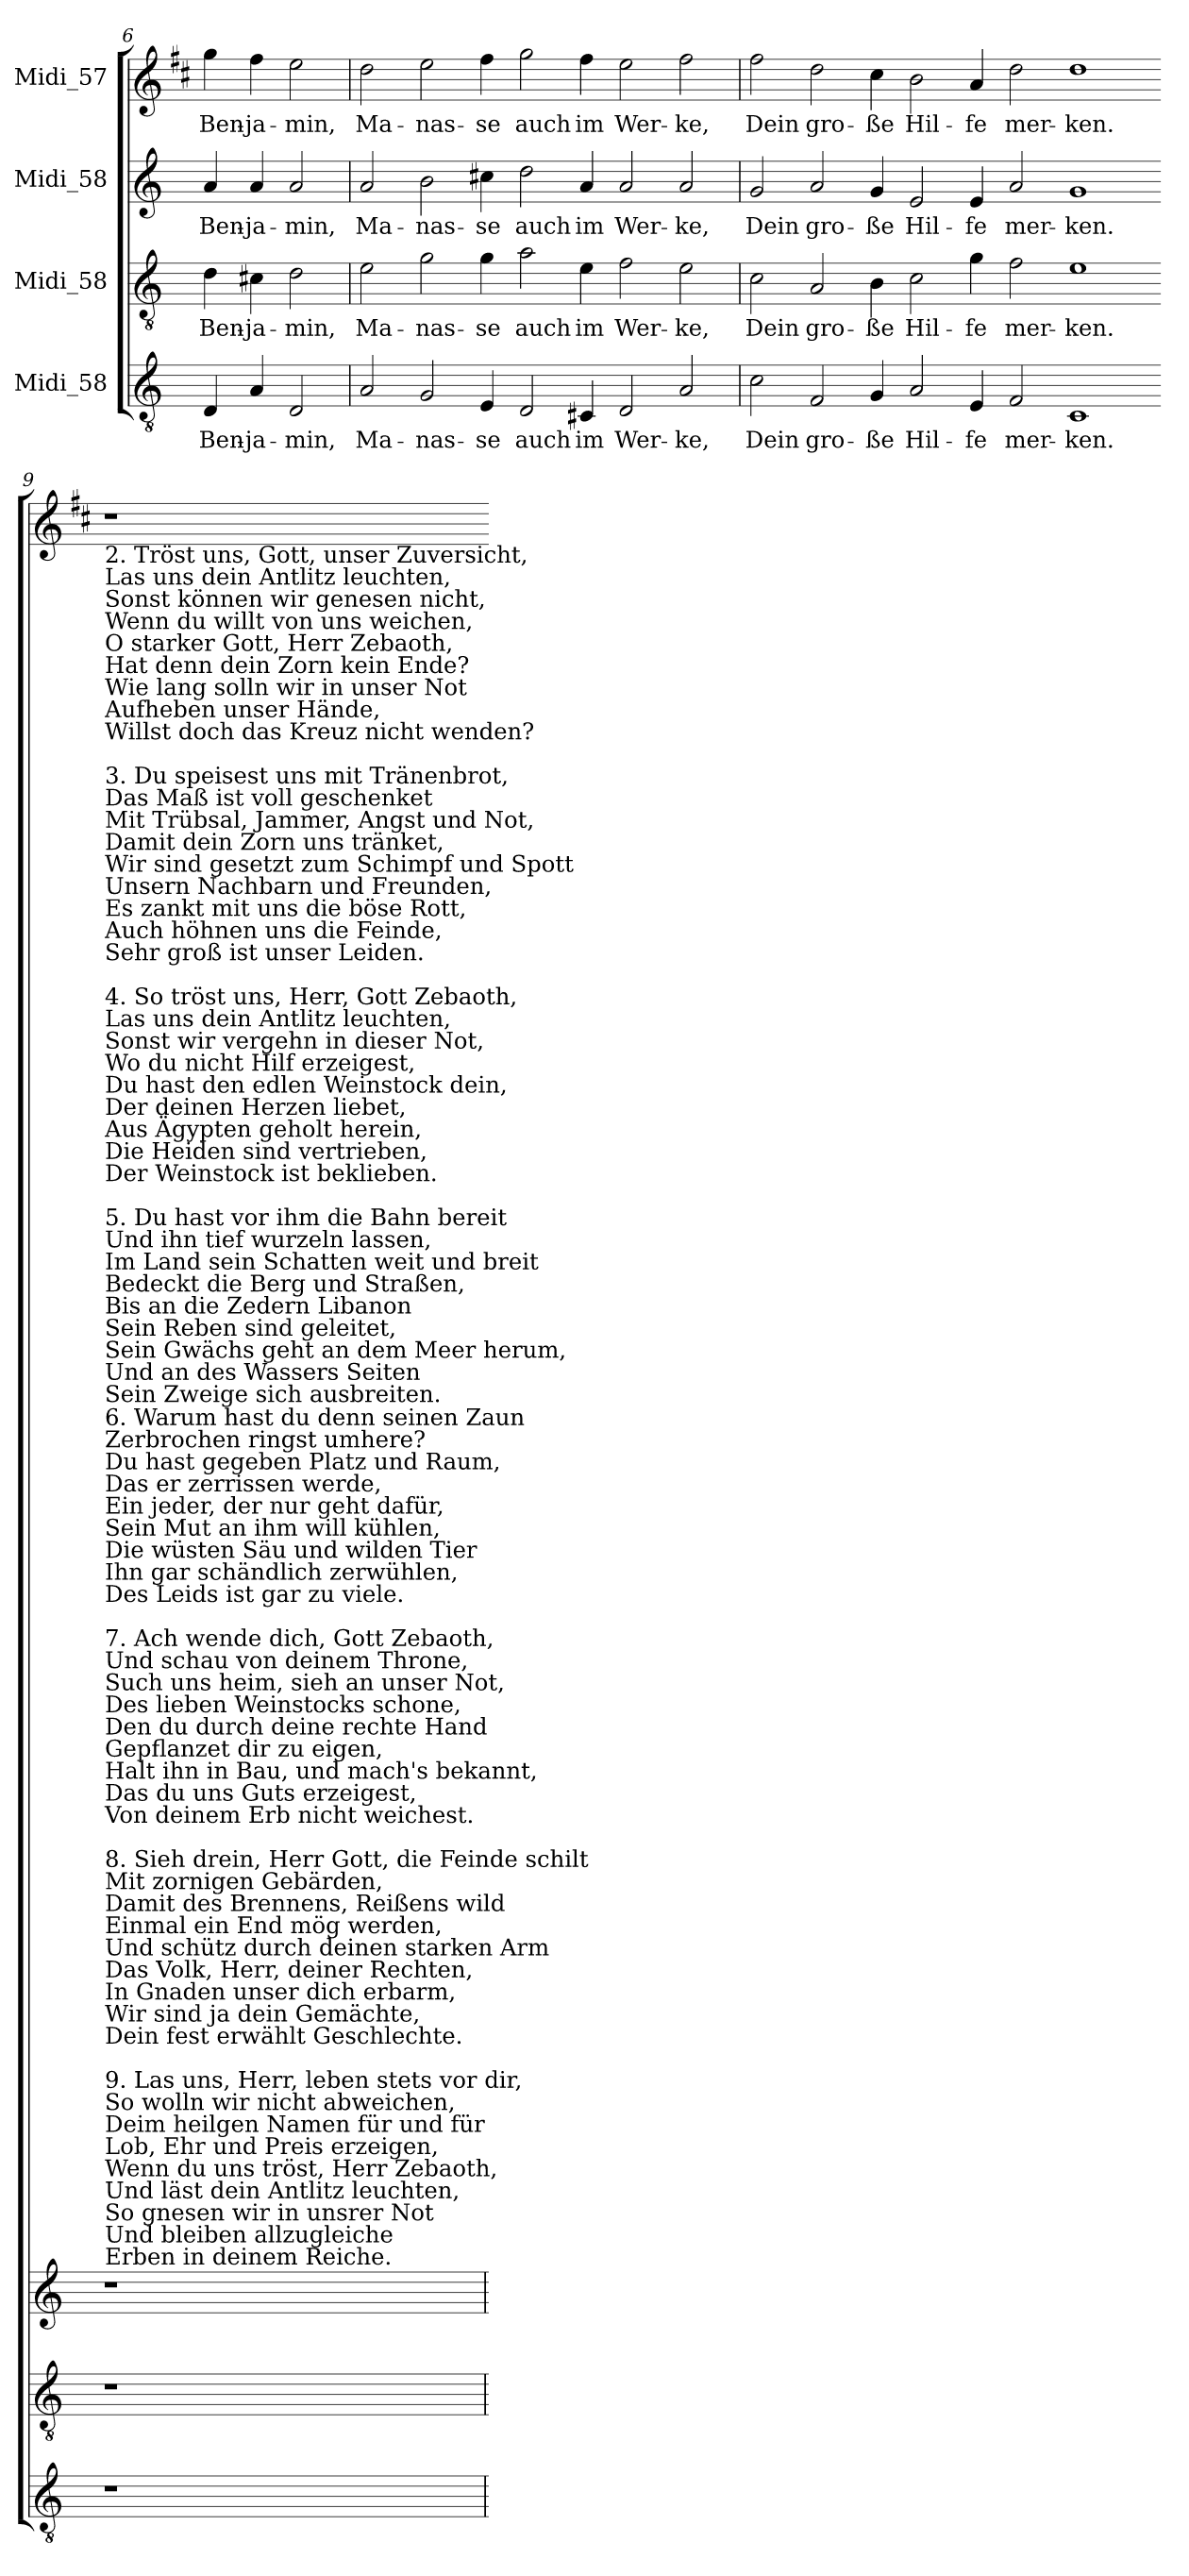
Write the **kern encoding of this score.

**kern	**text	**kern	**text	**kern	**text	**kern	**text
*part4	*part4	*part3	*part3	*part2	*part2	*part1	*part1
*staff4	*staff4	*staff3	*staff3	*staff2	*staff2	*staff1	*staff1
*I"Midi_58	*	*I"Midi_58	*	*I"Midi_58	*	*I"Midi_57	*
!!LO:LB:g=z
*clefGv2	*	*clefGv2	*	*clefG2	*	*clefG2	*
*	*	*	*	*	*	*ITrd1c2	*
*k[]	*	*k[]	*	*k[]	*	*k[]	*
*C:	*	*C:	*	*C:	*	*C:	*
=6	=6	=6	=6	=6	=6	=6	=6
!	!LO:LY:b	!	!LO:LY:b	!	!LO:LY:b	!	!LO:LY:b
4D	Ben-	4d	Ben-	4a	Ben-	4ff	Ben-
!	!LO:LY:b	!	!LO:LY:b	!	!LO:LY:b	!	!LO:LY:b
4A	-ja-	4c#X	-ja-	4a	-ja-	4ee	-ja-
!	!LO:LY:b	!	!LO:LY:b	!	!LO:LY:b	!	!LO:LY:b
2D	-min,	2d	-min,	2a	-min,	2dd	-min,
=7	=7	=7	=7	=7	=7	=7	=7
!	!LO:LY:b	!	!LO:LY:b	!	!LO:LY:b	!	!LO:LY:b
2A	Ma-	2e	Ma-	2a	Ma-	2cc	Ma-
!	!LO:LY:b	!	!LO:LY:b	!	!LO:LY:b	!	!LO:LY:b
2G	-nas-	2g	-nas-	2b	-nas-	2dd	-nas-
!	!LO:LY:b	!	!LO:LY:b	!	!LO:LY:b	!	!LO:LY:b
4E	-se	4g	-se	4cc#X	-se	4ee	-se
!	!LO:LY:b	!	!LO:LY:b	!	!LO:LY:b	!	!LO:LY:b
2D	auch	2a	auch	2dd	auch	2ff	auch
!	!LO:LY:b	!	!LO:LY:b	!	!LO:LY:b	!	!LO:LY:b
4C#X	im	4e	im	4a	im	4ee	im
!	!LO:LY:b	!	!LO:LY:b	!	!LO:LY:b	!	!LO:LY:b
2D	Wer-	2f	Wer-	2a	Wer-	2dd	Wer-
!	!LO:LY:b	!	!LO:LY:b	!	!LO:LY:b	!	!LO:LY:b
2A	-ke,	2e	-ke,	2a	-ke,	2ee	-ke,
=8	=8	=8	=8	=8	=8	=8	=8
!	!LO:LY:b	!	!LO:LY:b	!	!LO:LY:b	!	!LO:LY:b
2c	Dein	2c	Dein	2g	Dein	2ee	Dein
!	!LO:LY:b	!	!LO:LY:b	!	!LO:LY:b	!	!LO:LY:b
2F	gro-	2A	gro-	2a	gro-	2cc	gro-
!	!LO:LY:b	!	!LO:LY:b	!	!LO:LY:b	!	!LO:LY:b
4G	-ße	4B	-ße	4g	-ße	4b	-ße
!	!LO:LY:b	!	!LO:LY:b	!	!LO:LY:b	!	!LO:LY:b
2A	Hil-	2c	Hil-	2e	Hil-	2a	Hil-
!	!LO:LY:b	!	!LO:LY:b	!	!LO:LY:b	!	!LO:LY:b
4E	-fe	4g	-fe	4e	-fe	4g	-fe
!	!LO:LY:b	!	!LO:LY:b	!	!LO:LY:b	!	!LO:LY:b
2F	mer-	2f	mer-	2a	mer-	2cc	mer-
!	!LO:LY:b	!	!LO:LY:b	!	!LO:LY:b	!	!LO:LY:b
1C	-ken.	1e	-ken.	1g	-ken.	1cc	-ken.
!!LO:LB:g=z
=9-	=9-	=9-	=9-	=9-	=9-	=9-	=9-
!	!	!	!	!	!	!LO:TX:b:t=2. Tröst uns, Gott, unser Zuversicht,\nLas uns dein Antlitz leuchten,\nSonst können wir genesen nicht,\nWenn du willt von uns weichen,\nO starker Gott, Herr Zebaoth,\nHat denn dein Zorn kein Ende?\nWie lang solln wir in unser Not\nAufheben unser Hände,\nWillst doch das Kreuz nicht wenden?\n\n3. Du speisest uns mit Tränenbrot,\nDas Maß ist voll geschenket\nMit Trübsal, Jammer, Angst und Not,\nDamit dein Zorn uns tränket,\nWir sind gesetzt zum Schimpf und Spott\nUnsern Nachbarn und Freunden,\nEs zankt mit uns die böse Rott,\nAuch höhnen uns die Feinde,\nSehr groß ist unser Leiden.\n\n4. So tröst uns, Herr, Gott Zebaoth,\nLas uns dein Antlitz leuchten,\nSonst wir vergehn in dieser Not,\nWo du nicht Hilf erzeigest,\nDu hast den edlen Weinstock dein,\nDer deinen Herzen liebet,\nAus Ägypten geholt herein,\nDie Heiden sind vertrieben,\nDer Weinstock ist beklieben.\n\n5. Du hast vor ihm die Bahn bereit\nUnd ihn tief wurzeln lassen,\nIm Land sein Schatten weit und breit\nBedeckt die Berg und Straßen,\nBis an die Zedern Libanon\nSein Reben sind geleitet,\nSein Gwächs geht an dem Meer herum,\nUnd an des Wassers Seiten\nSein Zweige sich ausbreiten.	!
!	!	!	!	!	!	!LO:TX:b:t=6. Warum hast du denn seinen Zaun\nZerbrochen ringst umhere?\nDu hast gegeben Platz und Raum,\nDas er zerrissen werde,\nEin jeder, der nur geht dafür,\nSein Mut an ihm will kühlen,\nDie wüsten Säu und wilden Tier\nIhn gar schändlich zerwühlen,\nDes Leids ist gar zu viele.\n\n7. Ach wende dich, Gott Zebaoth,\nUnd schau von deinem Throne,\nSuch uns heim, sieh an unser Not,\nDes lieben Weinstocks schone,\nDen du durch deine rechte Hand\nGepflanzet dir zu eigen,\nHalt ihn in Bau, und mach's bekannt,\nDas du uns Guts erzeigest,\nVon deinem Erb nicht weichest.\n\n8. Sieh drein, Herr Gott, die Feinde schilt\nMit zornigen Gebärden,\nDamit des Brennens, Reißens wild\nEinmal ein End mög werden,\nUnd schütz durch deinen starken Arm\nDas Volk, Herr, deiner Rechten,\nIn Gnaden unser dich erbarm,\nWir sind ja dein Gemächte,\nDein fest erwählt Geschlechte.\n\n9. Las uns, Herr, leben stets vor dir,\nSo wolln wir nicht abweichen,\nDeim heilgen Namen für und für\nLob, Ehr und Preis erzeigen,\nWenn du uns tröst, Herr Zebaoth,\nUnd läst dein Antlitz leuchten,\nSo gnesen wir in unsrer Not\nUnd bleiben allzugleiche\nErben in deinem Reiche.	!
1r	.	1r	.	1r	.	1r	.
=	=-	=	=-	=	=-	=-	=-
*-	*-	*-	*-	*-	*-	*-	*-
